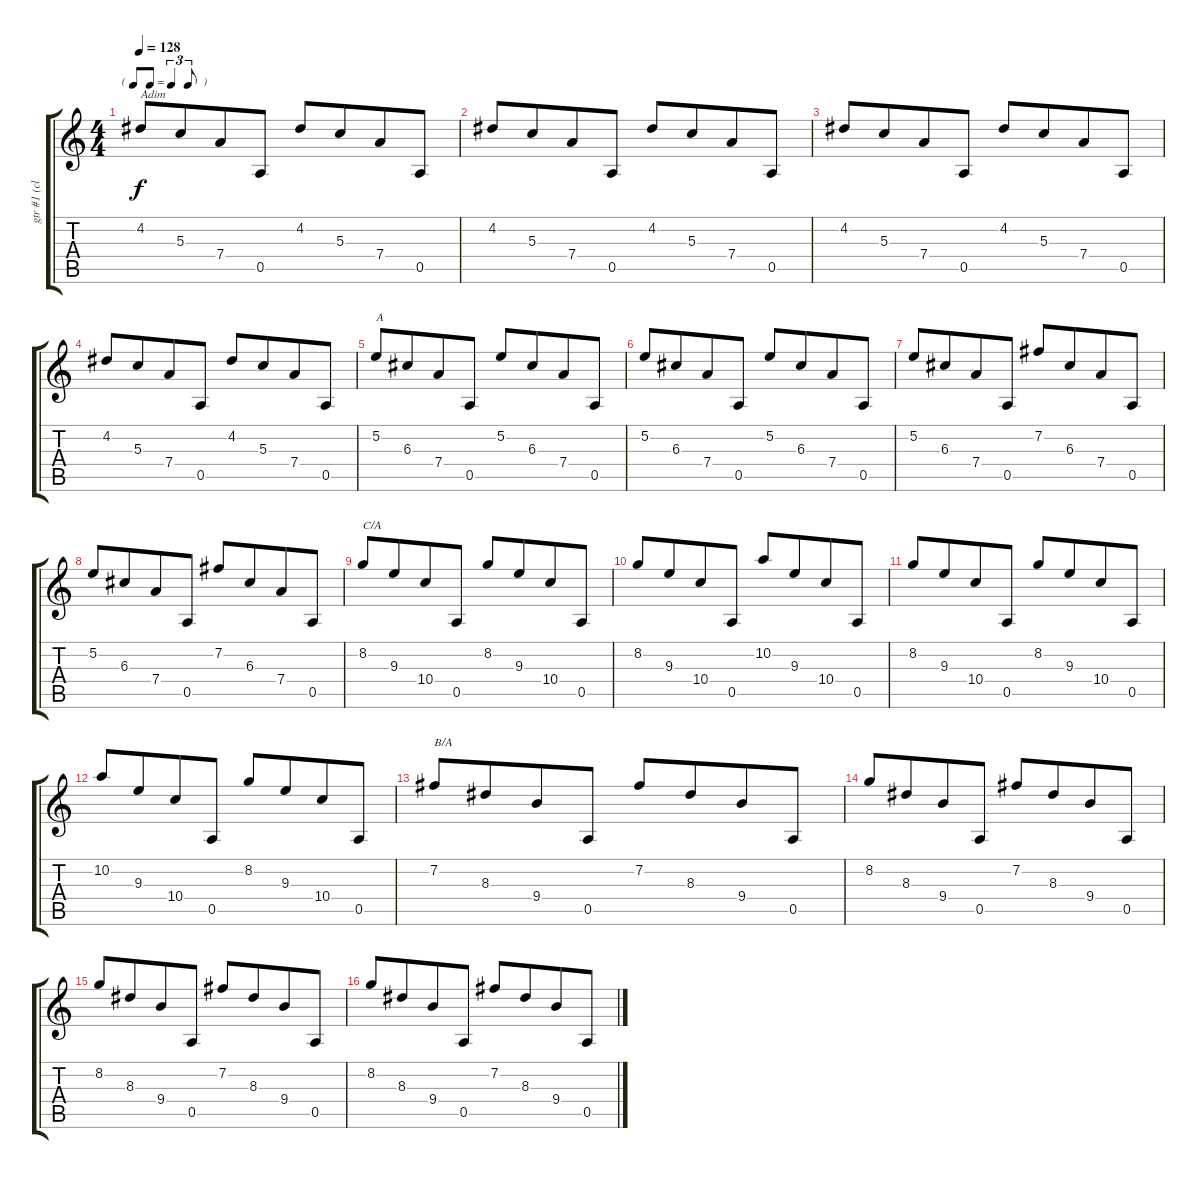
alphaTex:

\track ("gtr #1 (clean)" "gtr #1 (cl") {instrument electricguitarclean}
\staff {score tabs}
\tuning (E4 B3 G3 D3 A2 E2) {hide}
\ts (4 4)
\tf triplet8th
\tempo 128
\clef g2
\ks c
4.2.8{txt "Adim" dy f} 5.3.8{beam merge} 7.4.8 0.5.8 4.2.8 5.3.8{beam merge} 7.4.8 0.5.8 |
4.2.8 5.3.8{beam merge} 7.4.8 0.5.8 4.2.8 5.3.8{beam merge} 7.4.8 0.5.8 |
4.2.8 5.3.8{beam merge} 7.4.8 0.5.8 4.2.8 5.3.8{beam merge} 7.4.8 0.5.8 |
4.2.8 5.3.8{beam merge} 7.4.8 0.5.8 4.2.8 5.3.8{beam merge} 7.4.8 0.5.8 |
5.2.8{txt "A"} 6.3.8{beam merge} 7.4.8 0.5.8 5.2.8 6.3.8{beam merge} 7.4.8 0.5.8 |
5.2.8 6.3.8{beam merge} 7.4.8 0.5.8 5.2.8 6.3.8{beam merge} 7.4.8 0.5.8 |
5.2.8 6.3.8{beam merge} 7.4.8 0.5.8 7.2.8 6.3.8{beam merge} 7.4.8 0.5.8 |
5.2.8 6.3.8{beam merge} 7.4.8 0.5.8 7.2.8 6.3.8{beam merge} 7.4.8 0.5.8 |
8.2.8{txt "C/A"} 9.3.8{beam merge} 10.4.8 0.5.8 8.2.8 9.3.8{beam merge} 10.4.8 0.5.8 |
8.2.8 9.3.8{beam merge} 10.4.8 0.5.8 10.2.8 9.3.8{beam merge} 10.4.8 0.5.8 |
8.2.8 9.3.8{beam merge} 10.4.8 0.5.8 8.2.8 9.3.8{beam merge} 10.4.8 0.5.8 |
10.2.8 9.3.8{beam merge} 10.4.8 0.5.8 8.2.8 9.3.8{beam merge} 10.4.8 0.5.8 |
7.2.8{txt "B/A"} 8.3.8{beam merge} 9.4.8 0.5.8 7.2.8 8.3.8{beam merge} 9.4.8 0.5.8 |
8.2.8 8.3.8{beam merge} 9.4.8 0.5.8 7.2.8 8.3.8{beam merge} 9.4.8 0.5.8 |
8.2.8 8.3.8{beam merge} 9.4.8 0.5.8 7.2.8 8.3.8{beam merge} 9.4.8 0.5.8 |
8.2.8 8.3.8{beam merge} 9.4.8 0.5.8 7.2.8 8.3.8{beam merge} 9.4.8 0.5.8
